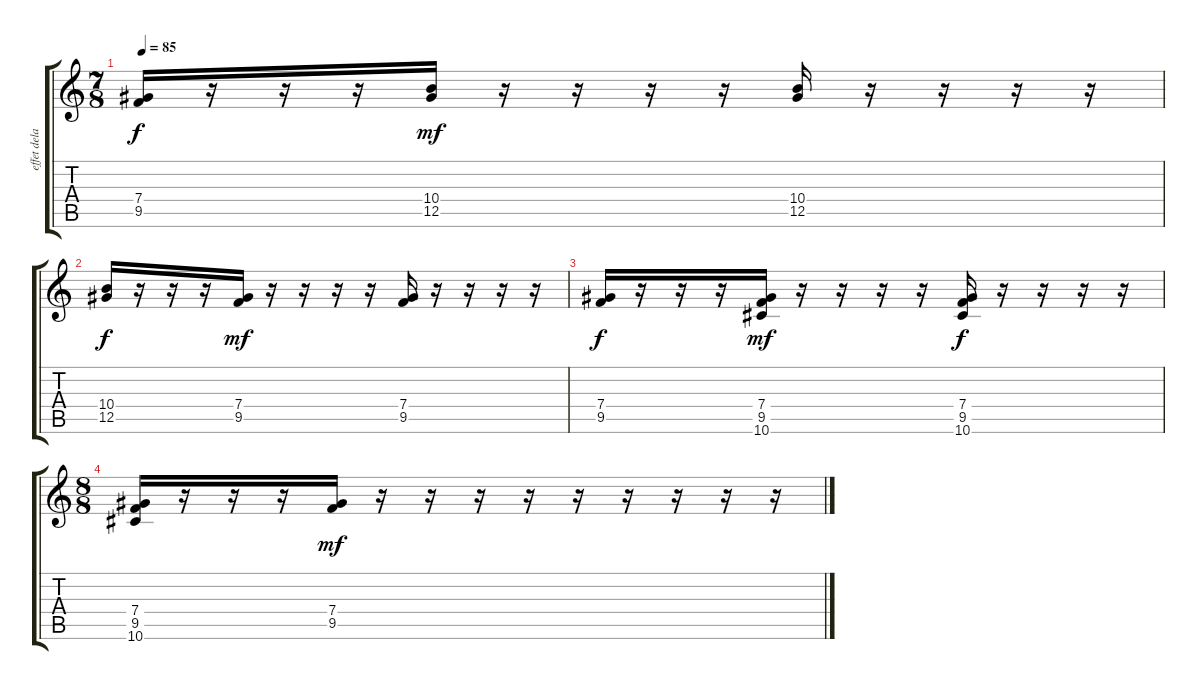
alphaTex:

\track ("effet delay" "effet dela") {instrument acousticguitarsteel}
\staff {score tabs}
\tuning (Eb4 Bb3 Gb3 Db3 Ab2 Eb2) {hide}
\ts (7 8)
\tempo 85
\clef g2
\ks c
(7.4 9.5).16{dy f} r.16 r.16 r.16 (10.4 12.5).16{dy mf} r.16 r.16 r.16 r.16 (10.4 12.5).16 r.16 r.16 r.16 r.16 |
(10.4 12.5).16{dy f} r.16 r.16 r.16 (7.4 9.5).16{dy mf} r.16 r.16 r.16 r.16 (7.4 9.5).16 r.16 r.16 r.16 r.16 |
(7.4 9.5).16{dy f instrument distortionguitar} r.16 r.16 r.16 (7.4 9.5 10.6).16{dy mf} r.16 r.16 r.16 r.16 (7.4 9.5 10.6).16{dy f} r.16 r.16 r.16 r.16 |
\ts (8 8)
(7.4 9.5 10.6).16 r.16 r.16 r.16 (7.4 9.5).16{dy mf} r.16 r.16 r.16 r.16 r.16 r.16 r.16 r.16 r.16
